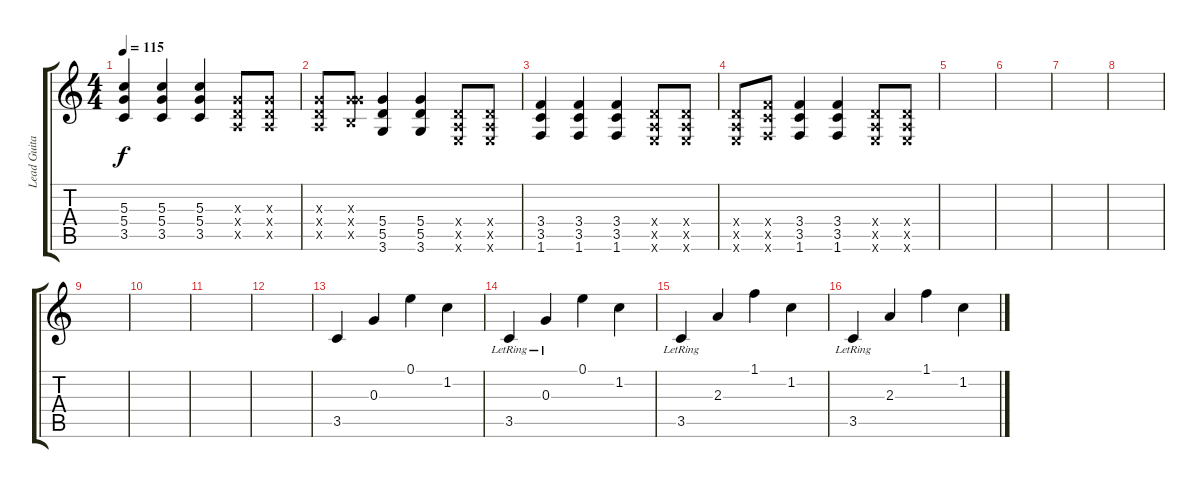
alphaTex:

\track ("Lead Guitar" "Lead Guita") {instrument overdrivenguitar}
\staff {score tabs}
\tuning (E4 B3 G3 D3 A2 E2) {hide}
\ts (4 4)
\tempo 115
\clef g2
\ks c
(5.3 5.4 3.5).4{dy f} (5.3 5.4 3.5).4 (5.3 5.4 3.5).4 (0.3{x} 0.4{x} 0.5{x}).8 (0.3{x} 0.4{x} 0.5{x}).8 |
(0.3{x} 0.4{x} 0.5{x}).8 (0.3{x} 5.4{x} 2.5{x}).8 (5.4 5.5 3.6).4 (5.4 5.5 3.6).4 (0.4{x} 0.5{x} 0.6{x}).8 (0.4{x} 0.5{x} 0.6{x}).8 |
(3.4 3.5 1.6).4 (3.4 3.5 1.6).4 (3.4 3.5 1.6).4 (0.4{x} 0.5{x} 0.6{x}).8 (0.4{x} 0.5{x} 0.6{x}).8 |
(0.4{x} 0.5{x} 0.6{x}).8 (3.4{x} 3.5{x} 1.6{x}).8 (3.4 3.5 1.6).4 (3.4 3.5 1.6).4 (0.4{x} 0.5{x} 0.6{x}).8 (0.4{x} 0.5{x} 0.6{x}).8 |
|
|
|
|
|
|
|
|
3.5.4{instrument acousticguitarsteel} 0.3.4 0.1.4 1.2.4 |
3.5{lr}.4 0.3{lr}.4 0.1.4 1.2.4 |
3.5{lr}.4 2.3.4 1.1.4 1.2.4 |
3.5{lr}.4 2.3.4 1.1.4 1.2.4
